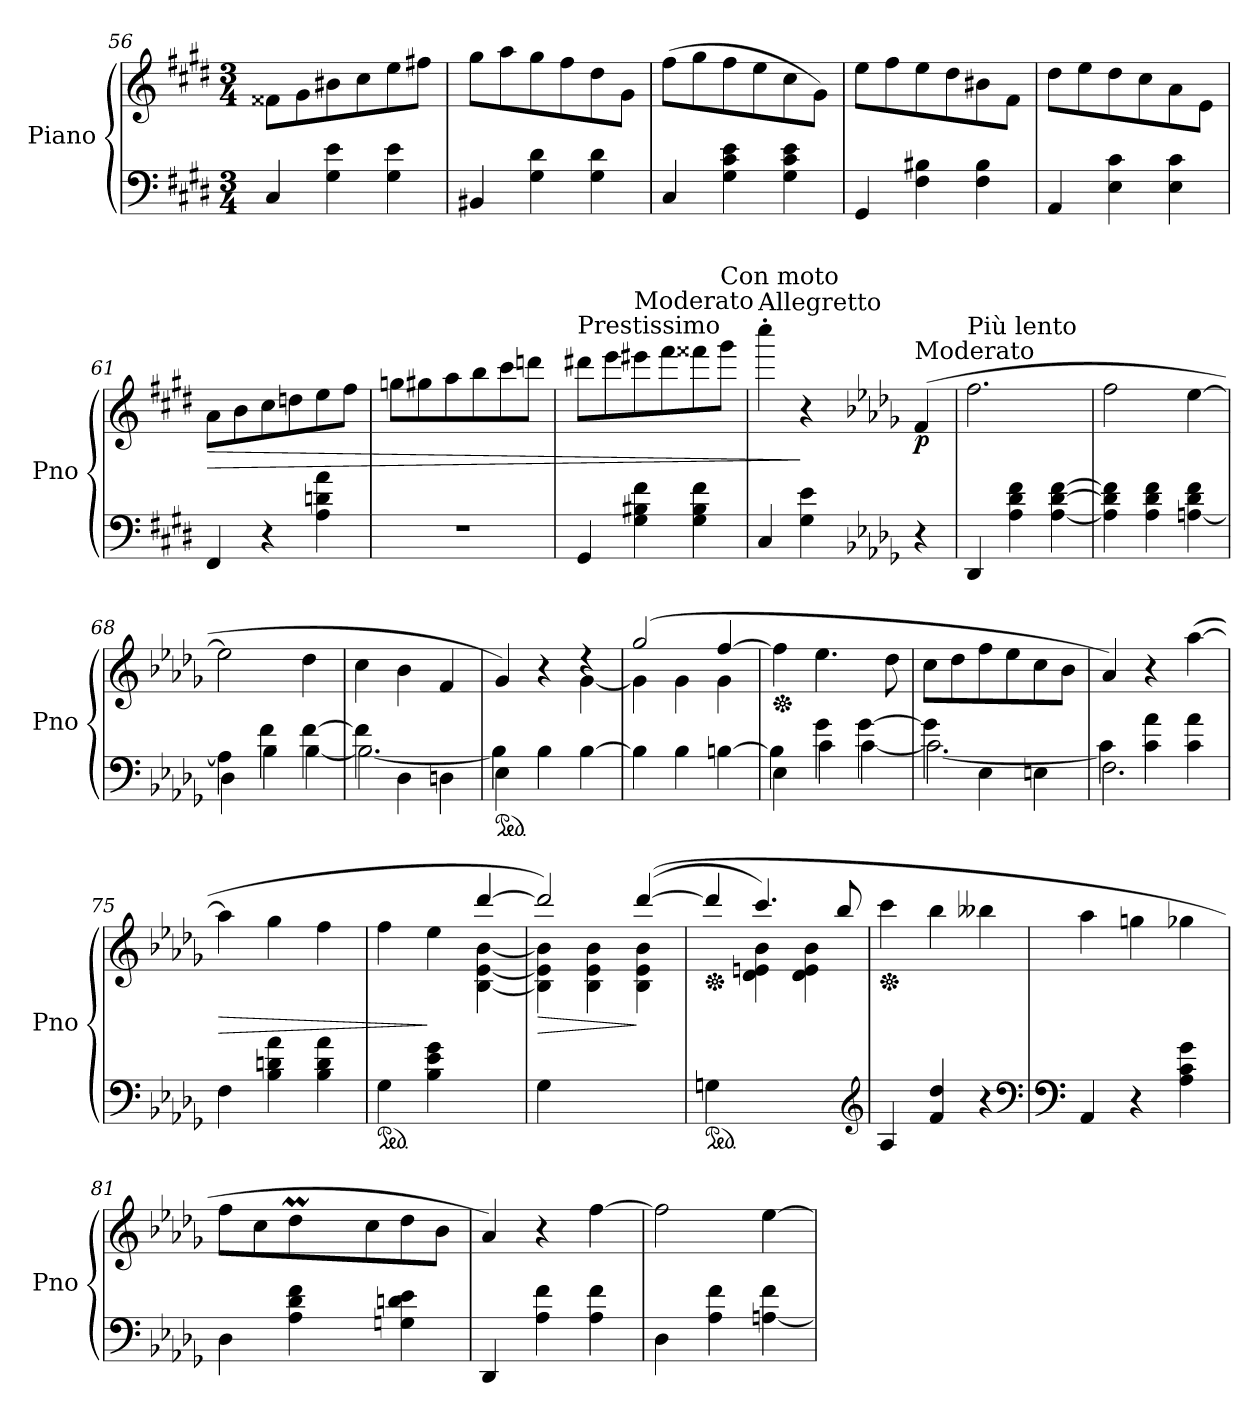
**kern	**kern	**dynam
*part1	*part1	*part1
*staff2	*staff1	*staff1/2
*I"Piano	*	*
*I'Pno	*	*
*clefF4	*clefG2	*
*k[f#c#g#d#]	*k[f#c#g#d#]	*
*E:	*E:	*
*M3/4	*M3/4	*
=56	=56	=56
4C#/	8f##X\L	.
.	8g#\	.
4G#\ 4e\	8b#X\	.
.	8cc#\	.
4G#\ 4e\	8ee\	.
.	8ff#X\J	.
!!LO:LB:g=z
=57	=57	=57
4BB#X/	8gg#\L	.
.	8aa\	.
4G#\ 4d#\	8gg#\	.
.	8ff#\	.
4G#\ 4d#\	8dd#\	.
.	8g#\J	.
=58	=58	=58
4C#/	(8ff#\L	.
.	8gg#\	.
4G#\ 4c#\ 4e\	8ff#\	.
.	8ee\	.
4G#\ 4c#\ 4e\	8cc#\	.
.	8g#\J)	.
=59	=59	=59
4GG#/	8ee\L	.
.	8ff#\	.
4F#\ 4B#X\	8ee\	.
.	8dd#\	.
4F#\ 4B#\	8b#X\	.
.	8f#\J	.
=60	=60	=60
4AA/	8dd#\L	.
.	8ee\	.
4E\ 4c#\	8dd#\	.
.	8cc#\	.
4E\ 4c#\	8a\	.
.	8e\J	.
=61	=61	=61
!	!	!LO:HP:b
4FF#/	8a\L	>
.	8b\	.
4r	8cc#\	.
.	8ddn\	.
4A\ 4dn\ 4a\	8ee\	.
.	8ff#\J	.
=62	=62	=62
2.r	8ggn\L	.
.	8gg#X\	.
.	8aa\	.
.	8bb\	.
.	8ccc#\	.
.	8dddn\J	.
!!LO:PB:g=z
=63	=63	=63
!	!LO:TX:a:t=Prestissimo	!
4GG#/	8ddd#X\L	.
.	8eee\	.
!	!LO:TX:a:t=Moderato	!
4G#\ 4B#X\ 4f#\	8eee#X\	.
.	8fff#\	.
4G#\ 4B#\ 4f#\	8fff##X\	.
!	!LO:TX:a:t=Con moto	!
.	8ggg#\J	.
=64	=64	=64
!	!LO:TX:a:t=Allegretto	!
4C#/	4cccc#'\	.
4G#\ 4e\	4r	]
=65-	=65-	=65-
*k[b-e-a-d-g-]	*k[b-e-a-d-g-]	*
*D-:	*D-:	*
!	!LO:TX:a:t=Moderato	!
!	!	!LO:DY:b
4r	(4f/	p
=66	=66	=66
!	!LO:TX:a:t=Più lento	!
4DD-/	2.ff\	.
4A-\ 4d-\ 4f\	.	.
[4A-\ [4d-\ [4f\	.	.
=67	=67	=67
4A-\] 4d-\] 4f\]	2ff\	.
4A-\ 4d-\ 4f\	.	.
[4An\ 4d-\ 4f\	[4ee-\	.
=68	=68	=68
*^	*	*
4A\]	4D-\	2ee-\]	.
4f\	4B-\	.	.
[4f\	[4B-\	4dd-\	.
=69	=69	=69	=69
4f\]	2.B-\_	4cc\	.
4D-\	.	4b-\	.
4Dn\	.	4f/	.
=70	=70	=70	=70
*ped	*	*	*
*	*	*^	*
4E-\	4B-\]	4g-/)	2ryy	.
4B-\	4ryy	4r	.	.
4ryy	[4B-\	4rdd	[4g-\	.
*v	*v	*	*	*
=71	=71	=71	=71
4B-\]	(2gg-/	4g-\]	.
4B-\	.	4g-\	.
[4Bn\	[4ff/	4g-\	.
*	*v	*v	*
!!LO:LB:g=z
=72	=72	=72
*^	*	*
*	*	*Xped	*
4E-\	4B\]	4ff\]	.
4g-\	4c\	4.ee-\	.
[4g-\	[4c\	.	.
.	.	8dd-\	.
=73	=73	=73	=73
4g-\]	2.c\_	8cc\L	.
.	.	8dd-\	.
4E-\	.	8ff\	.
.	.	8ee-\	.
4En\	.	8cc\	.
.	.	8b-\J	.
=74	=74	=74	=74
2.F\	4c\]	4a-/)	.
.	4c\ 4a-\	4r	.
.	4c\ 4a-\	([4aa-\	.
=75	=75	=75	=75
!	!	!	!LO:HP:b
*v	*v	*	*
4F\	4aa-\]	>
4B-\ 4dn\ 4a-\	4gg-\	.
4B-\ 4d\ 4a-\	4ff\	.
=76	=76	=76
*ped	*	*
*	*^	*
4G-\	4ff\	2ryy	.
4B-\ 4e-\ 4g-\	4ee-\	.	]
4ryy	[4ddd-/	[4B-\ [4e-\ [4b-\	.
=77	=77	=77	=77
!	!	!	!LO:HP:b
4G-\	2ddd-/])	4B-\] 4e-\] 4b-\]	>
2ryy	.	4B-\ 4e-\ 4b-\	.
.	(([4ddd-/	4B-\ 4e-\ 4b-\	]
=78	=78	=78	=78
*ped	*	*	*
*	*Xped	*	*
4Gn\	4ddd-/]	4ryy	.
2ryy	4.ccc/)	4d-\ 4en\ 4b-\	.
.	.	4d-\ 4e\ 4b-\	.
.	8bb-/	.	.
*	*v	*v	*
*clefG2	*	*
=79	=79	=79
*	*Xped	*
4A-/	4ccc\	.
4f/ 4dd-/	4bb-\	.
4r	4bb--X\	.
*clefF4	*	*
!!LO:LB:g=z
=80	=80	=80
*clefF4	*	*
4AA-/	4aa-\	.
4r	4ggn\	.
4A-\ 4c\ 4g-\	4gg-X\	.
=81	=81	=81
*	*^	*
4D-\	8ff\L	4ryy	.
.	8cc\	.	.
4A-\ 4d-\ 4f\	8dd-M\	32ee-yy	.
.	.	32dd-yy	.
.	.	32ee-yy	.
.	.	32dd-yy	.
.	8cc\	4.ryy	.
4Gn\ 4dn\ 4e-\	8dd-\	.	.
.	8b-\J	.	.
*	*v	*v	*
=82	=82	=82
4DD-/	4a-/)	.
4A-\ 4f\	4r	.
4A-\ 4f\	[4ff\	.
=83	=83	=83
4D-\	2ff\]	.
4A-\ 4f\	.	.
[4An\ 4f\	[4ee-\	.
=	=	=
*-	*-	*-
